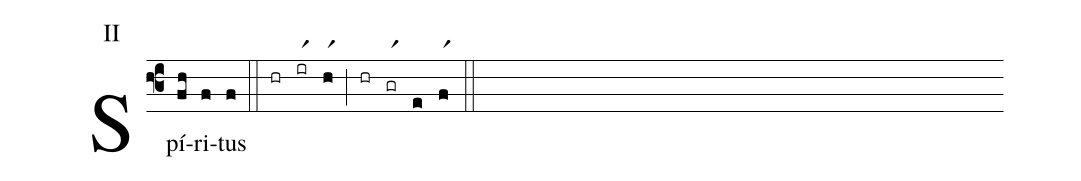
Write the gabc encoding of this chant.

annotation: II;
%%
(f3) Spí(fh)ri(f)tus(f) (::) (hr)(irr1)(hr1)(;)(hr)(grr1)(e)(fr1)(::)
